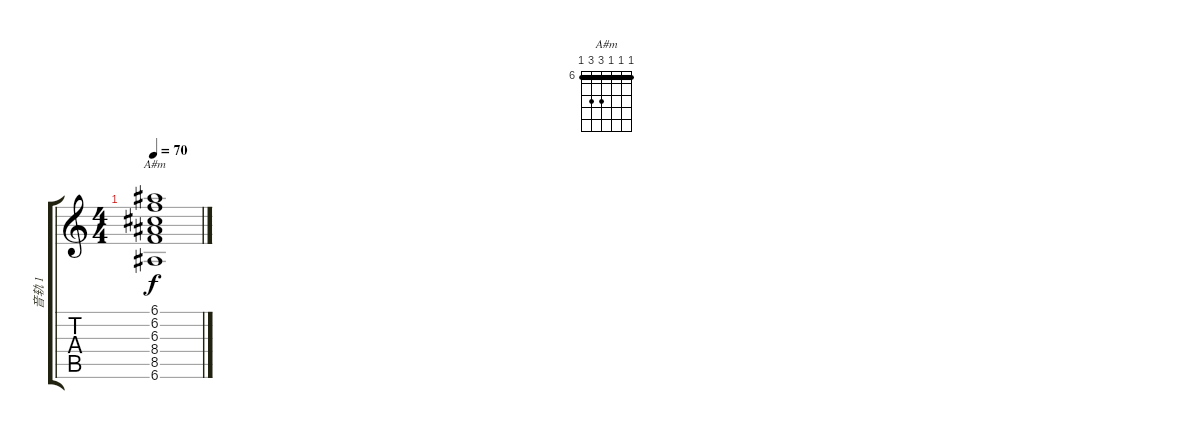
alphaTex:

\track ("音轨 1" "音轨 1") {instrument acousticguitarnylon}
\staff {score tabs}
\tuning (E4 B3 G3 D3 A2 E2) {hide}
\chord ("A#m" 6 6 6 8 8 6) {firstfret 6 barre 6}
\ts (4 4)
\tempo 70
\clef g2
\ks c
(6.1 6.2 6.3 8.4 8.5 6.6).1{ch "A#m" dy f}
